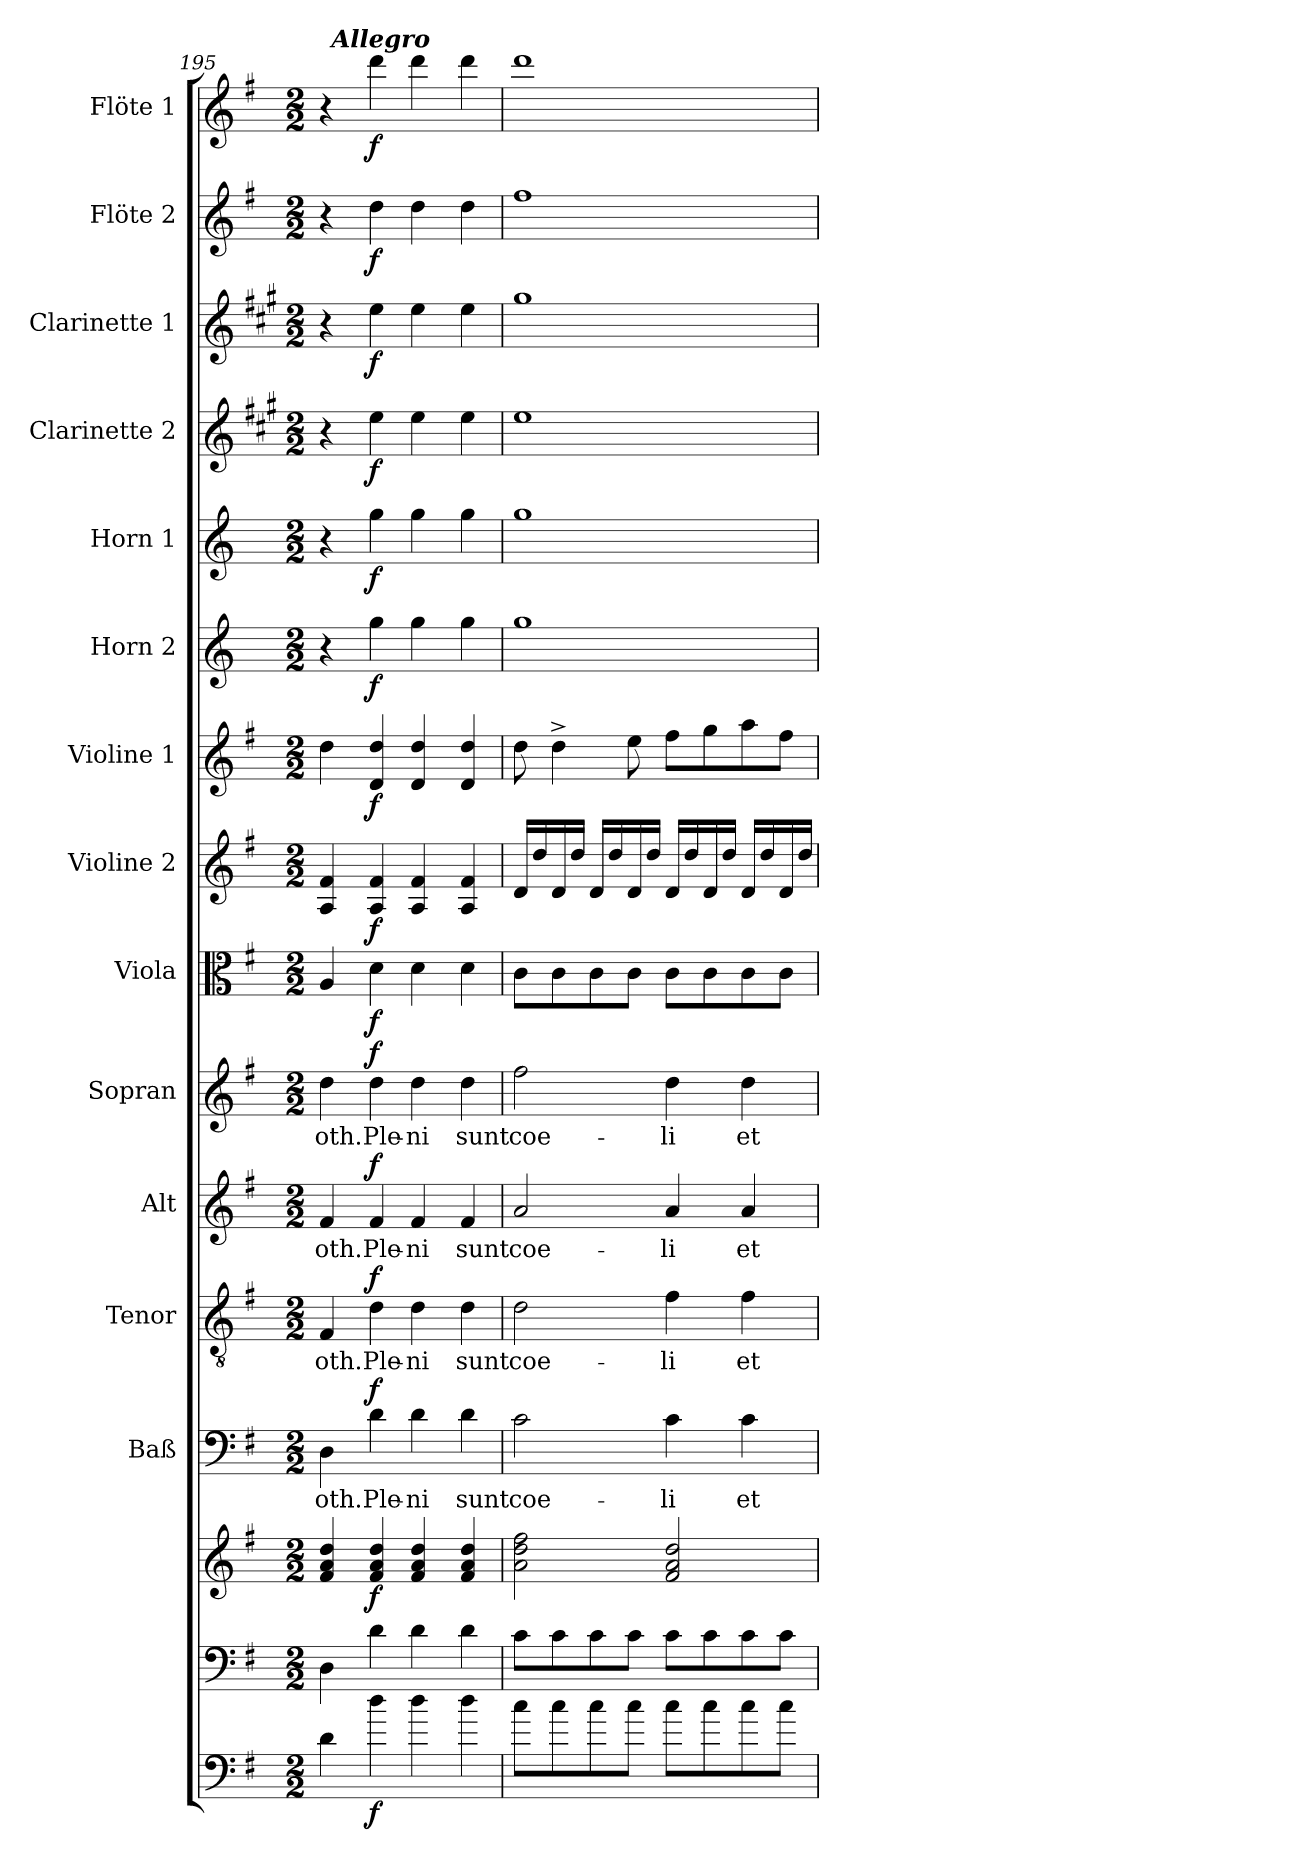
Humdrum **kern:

**kern	**dynam	**kern	**kern	**dynam	**kern	**text	**dynam	**kern	**text	**dynam	**kern	**text	**dynam	**kern	**text	**dynam	**kern	**dynam	**kern	**dynam	**kern	**dynam	**kern	**dynam	**kern	**dynam	**kern	**dynam	**kern	**dynam	**kern	**dynam	**kern	**dynam
*part15	*part15	*part14	*part14	*part14	*part13	*part13	*part13	*part12	*part12	*part12	*part11	*part11	*part11	*part10	*part10	*part10	*part9	*part9	*part8	*part8	*part7	*part7	*part6	*part6	*part5	*part5	*part4	*part4	*part3	*part3	*part2	*part2	*part1	*part1
*staff16	*staff16	*staff15	*staff14	*staff14/15	*staff13	*staff13	*staff13	*staff12	*staff12	*staff12	*staff11	*staff11	*staff11	*staff10	*staff10	*staff10	*staff9	*staff9	*staff8	*staff8	*staff7	*staff7	*staff6	*staff6	*staff5	*staff5	*staff4	*staff4	*staff3	*staff3	*staff2	*staff2	*staff1	*staff1
*	*	*	*	*	*I"Baß	*	*	*I"Tenor	*	*	*I"Alt	*	*	*I"Sopran	*	*	*I"Viola	*	*I"Violine 2	*	*I"Violine 1	*	*I"Horn 2	*	*I"Horn 1	*	*I"Clarinette 2	*	*I"Clarinette 1	*	*I"Flöte 2	*	*I"Flöte 1	*
*	*	*	*	*	*I'Baß	*	*	*I'Ten	*	*	*I'Alt	*	*	*I'Sop	*	*	*I'Vla.	*	*I'Vln. 2	*	*I'Vln. 1	*	*I'Hrn. 2	*	*I'Hrn. 1	*	*I'Cl. 2	*	*I'Cl. 1	*	*I'Fl. 2	*	*I'Fl. 1	*
*clefF4	*	*clefF4	*clefG2	*	*clefF4	*	*	*clefGv2	*	*	*clefG2	*	*	*clefG2	*	*	*clefC3	*	*clefG2	*	*clefG2	*	*clefG2	*	*clefG2	*	*clefG2	*	*clefG2	*	*clefG2	*	*clefG2	*
*ITrd7c12	*	*	*	*	*	*	*	*	*	*	*	*	*	*	*	*	*	*	*	*	*	*	*ITrd3c5	*	*ITrd3c5	*	*ITrd1c2	*	*ITrd1c2	*	*	*	*	*
*k[f#]	*	*k[f#]	*k[f#]	*	*k[f#]	*	*	*k[f#]	*	*	*k[f#]	*	*	*k[f#]	*	*	*k[f#]	*	*k[f#]	*	*k[f#]	*	*k[f#]	*	*k[f#]	*	*k[f#]	*	*k[f#]	*	*k[f#]	*	*k[f#]	*
*G:	*	*G:	*G:	*	*G:	*	*	*G:	*	*	*G:	*	*	*G:	*	*	*G:	*	*G:	*	*G:	*	*G:	*	*G:	*	*G:	*	*G:	*	*G:	*	*G:	*
*M2/2	*	*M2/2	*M2/2	*	*M2/2	*	*	*M2/2	*	*	*M2/2	*	*	*M2/2	*	*	*M2/2	*	*M2/2	*	*M2/2	*	*M2/2	*	*M2/2	*	*M2/2	*	*M2/2	*	*M2/2	*	*M2/2	*
=195	=195	=195	=195	=195	=195	=195	=195	=195	=195	=195	=195	=195	=195	=195	=195	=195	=195	=195	=195	=195	=195	=195	=195	=195	=195	=195	=195	=195	=195	=195	=195	=195	=195	=195
!	!	!	!	!	!	!LO:LY:b	!	!	!LO:LY:b	!	!	!LO:LY:b	!	!	!LO:LY:b	!	!	!	!	!	!	!	!	!	!	!	!	!	!	!	!	!	!	!
*	*	*	*	*	*	*	*	*	*	*	*	*	*	*	*	*	*	*	*	*	*	*	*	*	*	*	*	*	*	*	*	*	*^	*
4D\	.	4D\	4f#/ 4a/ 4dd/	.	4D\	-oth.	.	4F#/	-oth.	.	4f#/	-oth.	.	4dd\	-oth.	.	4A/	.	4A/ 4f#/	.	4dd\	.	4r	.	4r	.	4r	.	4r	.	4r	.	4r	32ryy	.
!	!	!	!	!	!	!	!	!	!	!	!	!	!	!	!	!	!	!	!	!	!	!	!	!	!	!	!	!	!	!	!	!	!	!LO:TX:a:Bi:t=Allegro	!
.	.	.	.	.	.	.	.	.	.	.	.	.	.	.	.	.	.	.	.	.	.	.	.	.	.	.	.	.	.	.	.	.	.	2ryy	.
!	!LO:DY:b	!	!	!LO:DY:b	!	!LO:LY:b	!LO:DY:a	!	!LO:LY:b	!LO:DY:a	!	!LO:LY:b	!LO:DY:a	!	!LO:LY:b	!LO:DY:a	!	!LO:DY:b	!	!LO:DY:b	!	!LO:DY:b	!	!LO:DY:b	!	!LO:DY:b	!	!LO:DY:b	!	!LO:DY:b	!	!LO:DY:b	!	!	!LO:DY:b
4d\	f	4d\	4f#/ 4a/ 4dd/	f	4d\	Ple-	f	4d\	Ple-	f	4f#/	Ple-	f	4dd\	Ple-	f	4d\	f	4A/ 4f#/	f	4d/ 4dd/	f	4dd\	f	4dd\	f	4dd\	f	4dd\	f	4dd\	f	4ddd\	.	f
!	!	!	!	!	!	!LO:LY:b	!	!	!LO:LY:b	!	!	!LO:LY:b	!	!	!LO:LY:b	!	!	!	!	!	!	!	!	!	!	!	!	!	!	!	!	!	!	!	!
4d\	.	4d\	4f#/ 4a/ 4dd/	.	4d\	-ni	.	4d\	-ni	.	4f#/	-ni	.	4dd\	-ni	.	4d\	.	4A/ 4f#/	.	4d/ 4dd/	.	4dd\	.	4dd\	.	4dd\	.	4dd\	.	4dd\	.	4ddd\	.	.
.	.	.	.	.	.	.	.	.	.	.	.	.	.	.	.	.	.	.	.	.	.	.	.	.	.	.	.	.	.	.	.	.	.	4...ryy	.
!	!	!	!	!	!	!LO:LY:b	!	!	!LO:LY:b	!	!	!LO:LY:b	!	!	!LO:LY:b	!	!	!	!	!	!	!	!	!	!	!	!	!	!	!	!	!	!	!	!
4d\	.	4d\	4f#/ 4a/ 4dd/	.	4d\	sunt	.	4d\	sunt	.	4f#/	sunt	.	4dd\	sunt	.	4d\	.	4A/ 4f#/	.	4d/ 4dd/	.	4dd\	.	4dd\	.	4dd\	.	4dd\	.	4dd\	.	4ddd\	.	.
=196	=196	=196	=196	=196	=196	=196	=196	=196	=196	=196	=196	=196	=196	=196	=196	=196	=196	=196	=196	=196	=196	=196	=196	=196	=196	=196	=196	=196	=196	=196	=196	=196	=196	=196	=196
!	!	!	!	!	!	!LO:LY:b	!	!	!LO:LY:b	!	!	!LO:LY:b	!	!	!LO:LY:b	!	!	!	!	!	!	!	!	!	!	!	!	!	!	!	!	!	!	!	!
*	*	*	*	*	*	*	*	*	*	*	*	*	*	*	*	*	*	*	*	*	*	*	*	*	*	*	*	*	*	*	*	*	*v	*v	*
8c\L	.	8c\L	2a\ 2dd\ 2ff#\	.	2c\	coe-	.	2d\	coe-	.	2a/	coe-	.	2ff#\	coe-	.	8c\L	.	16d/LL	.	8dd\	.	1dd	.	1dd	.	1dd	.	1ff#	.	1ff#	.	1ddd	.
.	.	.	.	.	.	.	.	.	.	.	.	.	.	.	.	.	.	.	16dd/	.	.	.	.	.	.	.	.	.	.	.	.	.	.	.
8c\	.	8c\	.	.	.	.	.	.	.	.	.	.	.	.	.	.	8c\	.	16d/	.	4dd^>\	.	.	.	.	.	.	.	.	.	.	.	.	.
.	.	.	.	.	.	.	.	.	.	.	.	.	.	.	.	.	.	.	16dd/JJ	.	.	.	.	.	.	.	.	.	.	.	.	.	.	.
8c\	.	8c\	.	.	.	.	.	.	.	.	.	.	.	.	.	.	8c\	.	16d/LL	.	.	.	.	.	.	.	.	.	.	.	.	.	.	.
.	.	.	.	.	.	.	.	.	.	.	.	.	.	.	.	.	.	.	16dd/	.	.	.	.	.	.	.	.	.	.	.	.	.	.	.
8c\J	.	8c\J	.	.	.	.	.	.	.	.	.	.	.	.	.	.	8c\J	.	16d/	.	8ee\	.	.	.	.	.	.	.	.	.	.	.	.	.
.	.	.	.	.	.	.	.	.	.	.	.	.	.	.	.	.	.	.	16dd/JJ	.	.	.	.	.	.	.	.	.	.	.	.	.	.	.
!	!	!	!	!	!	!LO:LY:b	!	!	!LO:LY:b	!	!	!LO:LY:b	!	!	!LO:LY:b	!	!	!	!	!	!	!	!	!	!	!	!	!	!	!	!	!	!	!
8c\L	.	8c\L	2f#/ 2a/ 2dd/	.	4c\	-li	.	4f#\	-li	.	4a/	-li	.	4dd\	-li	.	8c\L	.	16d/LL	.	8ff#\L	.	.	.	.	.	.	.	.	.	.	.	.	.
.	.	.	.	.	.	.	.	.	.	.	.	.	.	.	.	.	.	.	16dd/	.	.	.	.	.	.	.	.	.	.	.	.	.	.	.
8c\	.	8c\	.	.	.	.	.	.	.	.	.	.	.	.	.	.	8c\	.	16d/	.	8gg\	.	.	.	.	.	.	.	.	.	.	.	.	.
.	.	.	.	.	.	.	.	.	.	.	.	.	.	.	.	.	.	.	16dd/JJ	.	.	.	.	.	.	.	.	.	.	.	.	.	.	.
!	!	!	!	!	!	!LO:LY:b	!	!	!LO:LY:b	!	!	!LO:LY:b	!	!	!LO:LY:b	!	!	!	!	!	!	!	!	!	!	!	!	!	!	!	!	!	!	!
8c\	.	8c\	.	.	4c\	et	.	4f#\	et	.	4a/	et	.	4dd\	et	.	8c\	.	16d/LL	.	8aa\	.	.	.	.	.	.	.	.	.	.	.	.	.
.	.	.	.	.	.	.	.	.	.	.	.	.	.	.	.	.	.	.	16dd/	.	.	.	.	.	.	.	.	.	.	.	.	.	.	.
8c\J	.	8c\J	.	.	.	.	.	.	.	.	.	.	.	.	.	.	8c\J	.	16d/	.	8ff#\J	.	.	.	.	.	.	.	.	.	.	.	.	.
.	.	.	.	.	.	.	.	.	.	.	.	.	.	.	.	.	.	.	16dd/JJ	.	.	.	.	.	.	.	.	.	.	.	.	.	.	.
=	=	=	=	=	=	=	=	=	=	=	=	=	=	=	=	=	=	=	=	=	=	=	=	=	=	=	=	=	=	=	=	=	=	=
*-	*-	*-	*-	*-	*-	*-	*-	*-	*-	*-	*-	*-	*-	*-	*-	*-	*-	*-	*-	*-	*-	*-	*-	*-	*-	*-	*-	*-	*-	*-	*-	*-	*-	*-
